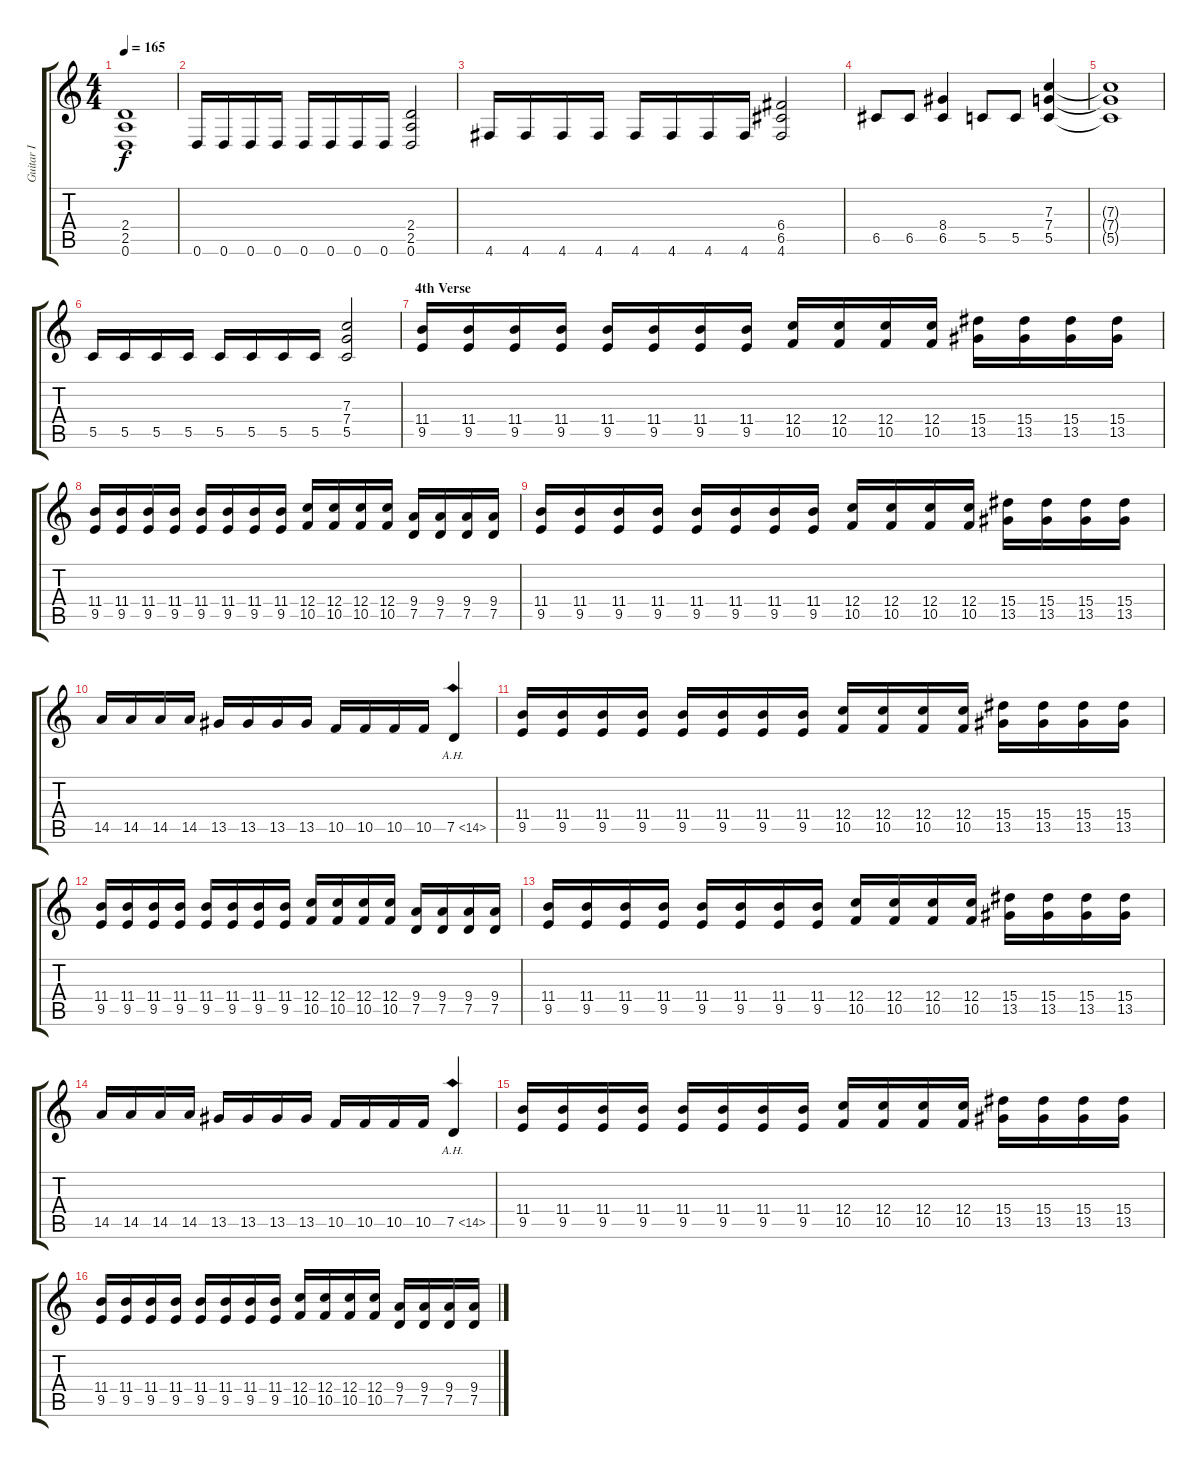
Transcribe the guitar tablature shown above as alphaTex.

\track ("Guitar I" "Guitar I") {instrument distortionguitar}
\staff {score tabs}
\tuning (D4 A3 F3 C3 G2 D2) {hide}
\ts (4 4)
\tempo 165
\clef g2
\ks c
(2.4{t} 2.5{t} 0.6{t}).1{dy f} |
0.6.16 0.6.16 0.6.16 0.6.16 0.6.16 0.6.16 0.6.16 0.6.16 (2.4 2.5 0.6).2 |
4.6.16 4.6.16 4.6.16 4.6.16 4.6.16 4.6.16 4.6.16 4.6.16 (6.4 6.5 4.6).2 |
6.5.8 6.5.8 (8.4 6.5).4 5.5.8 5.5.8 (7.3 7.4 5.5).4 |
(7.3{t} 7.4{t} 5.5{t}).1 |
5.5.16 5.5.16 5.5.16 5.5.16 5.5.16 5.5.16 5.5.16 5.5.16 (7.3 7.4 5.5).2 |
\section ("" "4th Verse")
(11.4 9.5).16 (11.4 9.5).16 (11.4 9.5).16 (11.4 9.5).16 (11.4 9.5).16 (11.4 9.5).16 (11.4 9.5).16 (11.4 9.5).16 (12.4 10.5).16 (12.4 10.5).16 (12.4 10.5).16 (12.4 10.5).16 (15.4 13.5).16 (15.4 13.5).16 (15.4 13.5).16 (15.4 13.5).16 |
(11.4 9.5).16 (11.4 9.5).16 (11.4 9.5).16 (11.4 9.5).16 (11.4 9.5).16 (11.4 9.5).16 (11.4 9.5).16 (11.4 9.5).16 (12.4 10.5).16 (12.4 10.5).16 (12.4 10.5).16 (12.4 10.5).16 (9.4 7.5).16 (9.4 7.5).16 (9.4 7.5).16 (9.4 7.5).16 |
(11.4 9.5).16 (11.4 9.5).16 (11.4 9.5).16 (11.4 9.5).16 (11.4 9.5).16 (11.4 9.5).16 (11.4 9.5).16 (11.4 9.5).16 (12.4 10.5).16 (12.4 10.5).16 (12.4 10.5).16 (12.4 10.5).16 (15.4 13.5).16 (15.4 13.5).16 (15.4 13.5).16 (15.4 13.5).16 |
14.5.16 14.5.16 14.5.16 14.5.16 13.5.16 13.5.16 13.5.16 13.5.16 10.5.16 10.5.16 10.5.16 10.5.16 7.5{ah 7}.4 |
(11.4 9.5).16 (11.4 9.5).16 (11.4 9.5).16 (11.4 9.5).16 (11.4 9.5).16 (11.4 9.5).16 (11.4 9.5).16 (11.4 9.5).16 (12.4 10.5).16 (12.4 10.5).16 (12.4 10.5).16 (12.4 10.5).16 (15.4 13.5).16 (15.4 13.5).16 (15.4 13.5).16 (15.4 13.5).16 |
(11.4 9.5).16 (11.4 9.5).16 (11.4 9.5).16 (11.4 9.5).16 (11.4 9.5).16 (11.4 9.5).16 (11.4 9.5).16 (11.4 9.5).16 (12.4 10.5).16 (12.4 10.5).16 (12.4 10.5).16 (12.4 10.5).16 (9.4 7.5).16 (9.4 7.5).16 (9.4 7.5).16 (9.4 7.5).16 |
(11.4 9.5).16 (11.4 9.5).16 (11.4 9.5).16 (11.4 9.5).16 (11.4 9.5).16 (11.4 9.5).16 (11.4 9.5).16 (11.4 9.5).16 (12.4 10.5).16 (12.4 10.5).16 (12.4 10.5).16 (12.4 10.5).16 (15.4 13.5).16 (15.4 13.5).16 (15.4 13.5).16 (15.4 13.5).16 |
14.5.16 14.5.16 14.5.16 14.5.16 13.5.16 13.5.16 13.5.16 13.5.16 10.5.16 10.5.16 10.5.16 10.5.16 7.5{ah 7}.4 |
(11.4 9.5).16 (11.4 9.5).16 (11.4 9.5).16 (11.4 9.5).16 (11.4 9.5).16 (11.4 9.5).16 (11.4 9.5).16 (11.4 9.5).16 (12.4 10.5).16 (12.4 10.5).16 (12.4 10.5).16 (12.4 10.5).16 (15.4 13.5).16 (15.4 13.5).16 (15.4 13.5).16 (15.4 13.5).16 |
(11.4 9.5).16 (11.4 9.5).16 (11.4 9.5).16 (11.4 9.5).16 (11.4 9.5).16 (11.4 9.5).16 (11.4 9.5).16 (11.4 9.5).16 (12.4 10.5).16 (12.4 10.5).16 (12.4 10.5).16 (12.4 10.5).16 (9.4 7.5).16 (9.4 7.5).16 (9.4 7.5).16 (9.4 7.5).16
